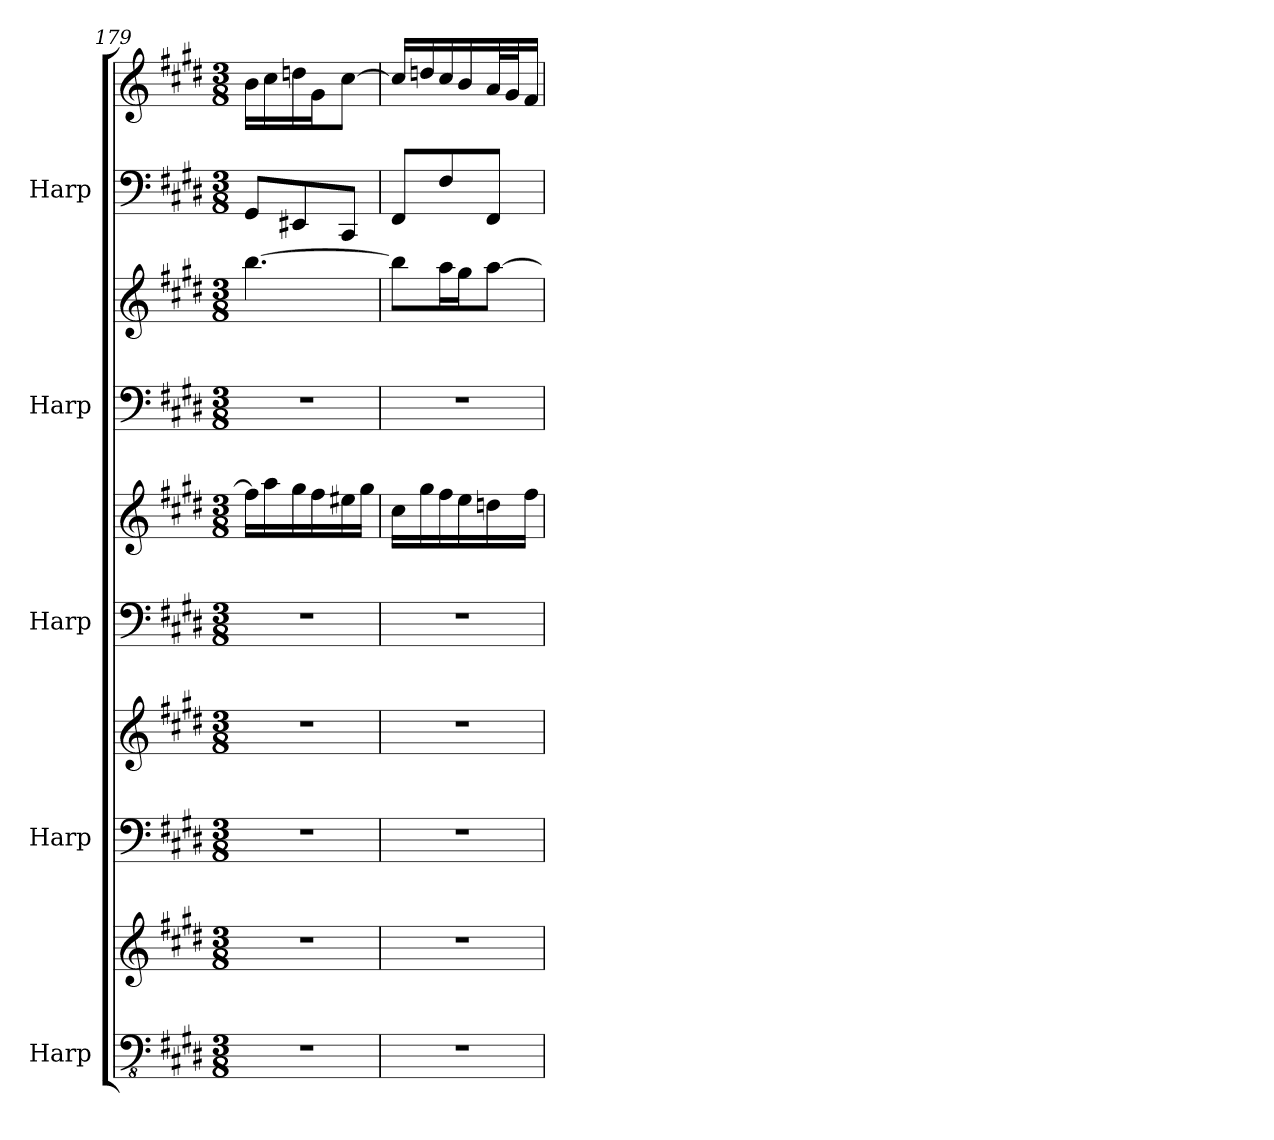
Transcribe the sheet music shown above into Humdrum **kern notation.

**kern	**kern	**kern	**kern	**kern	**kern	**kern	**kern	**kern	**kern
*part5	*part5	*part4	*part4	*part3	*part3	*part2	*part2	*part1	*part1
*staff10	*staff9	*staff8	*staff7	*staff6	*staff5	*staff4	*staff3	*staff2	*staff1
*I"Harp	*	*I"Harp	*	*I"Harp	*	*I"Harp	*	*I"Harp	*
*I'Hp	*	*I'Hp	*	*I'Hp	*	*I'Hp	*	*I'Hp	*
!!LO:PB:g=z
*clefFv4	*clefG2	*clefF4	*clefG2	*clefF4	*clefG2	*clefF4	*clefG2	*clefF4	*clefG2
*k[f#c#g#d#]	*k[f#c#g#d#]	*k[f#c#g#d#]	*k[f#c#g#d#]	*k[f#c#g#d#]	*k[f#c#g#d#]	*k[f#c#g#d#]	*k[f#c#g#d#]	*k[f#c#g#d#]	*k[f#c#g#d#]
*M3/8	*M3/8	*M3/8	*M3/8	*M3/8	*M3/8	*M3/8	*M3/8	*M3/8	*M3/8
=179	=179	=179	=179	=179	=179	=179	=179	=179	=179
4.r	4.r	4.r	4.r	4.r	16ff#\LL]	4.r	[4.bb\	8GG#/L	16b\LL
.	.	.	.	.	16aa\	.	.	.	16cc#\
.	.	.	.	.	16gg#\	.	.	8EE#X/	16ddn\
.	.	.	.	.	16ff#\	.	.	.	16g#\J
.	.	.	.	.	16ee#X\	.	.	8CC#/J	[8cc#\J
.	.	.	.	.	16gg#\JJ	.	.	.	.
=180	=180	=180	=180	=180	=180	=180	=180	=180	=180
4.r	4.r	4.r	4.r	4.r	16cc#\LL	4.r	8bb\L]	8FF#/L	16cc#/LL]
.	.	.	.	.	16gg#\	.	.	.	16ddn/
.	.	.	.	.	16ff#\	.	16aa\L	8F#/	16cc#/
.	.	.	.	.	16ee\	.	16gg#\J	.	16b/
.	.	.	.	.	16ddn\	.	[8aa\J	8FF#/J	32a/L
.	.	.	.	.	.	.	.	.	32g#/J
.	.	.	.	.	16ff#\JJ	.	.	.	16f#/JJ
=	=	=	=	=	=	=	=	=	=
*-	*-	*-	*-	*-	*-	*-	*-	*-	*-
